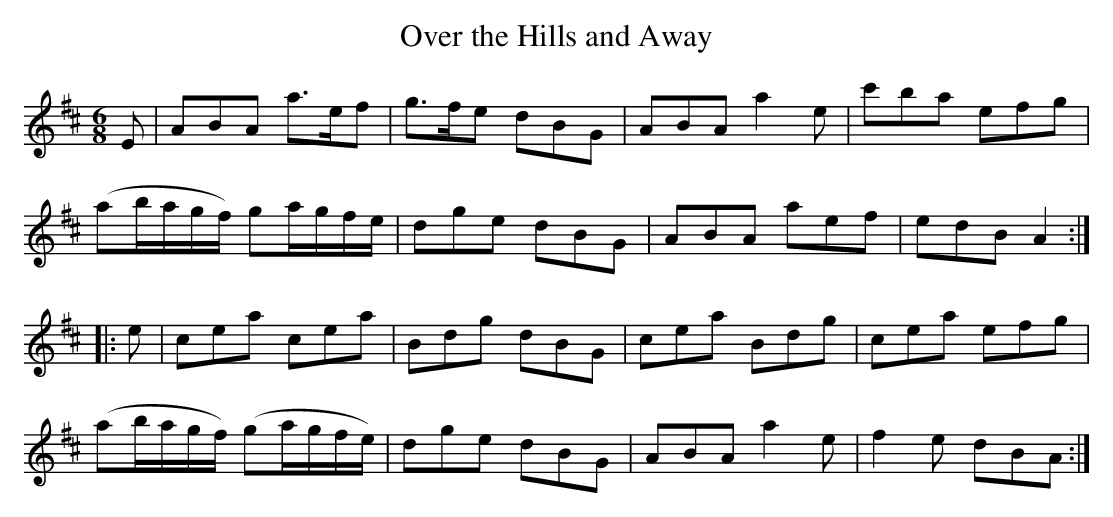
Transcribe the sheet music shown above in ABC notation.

X:1
T:Over the Hills and Away
M:6/8
L:1/8
K:Amix
E |\
ABA a>ef | g>fe dBG| ABA a2e | c'ba efg |
(ab/a/g/f/) ga/g/f/e/ | dge dBG | ABA aef | edB A2 :|
|: e |\
cea cea | Bdg dBG| cea Bdg | cea efg |
(ab/a/g/f/) (ga/g/f/e/) | dge dBG | ABA a2e | f2e dBA :|
